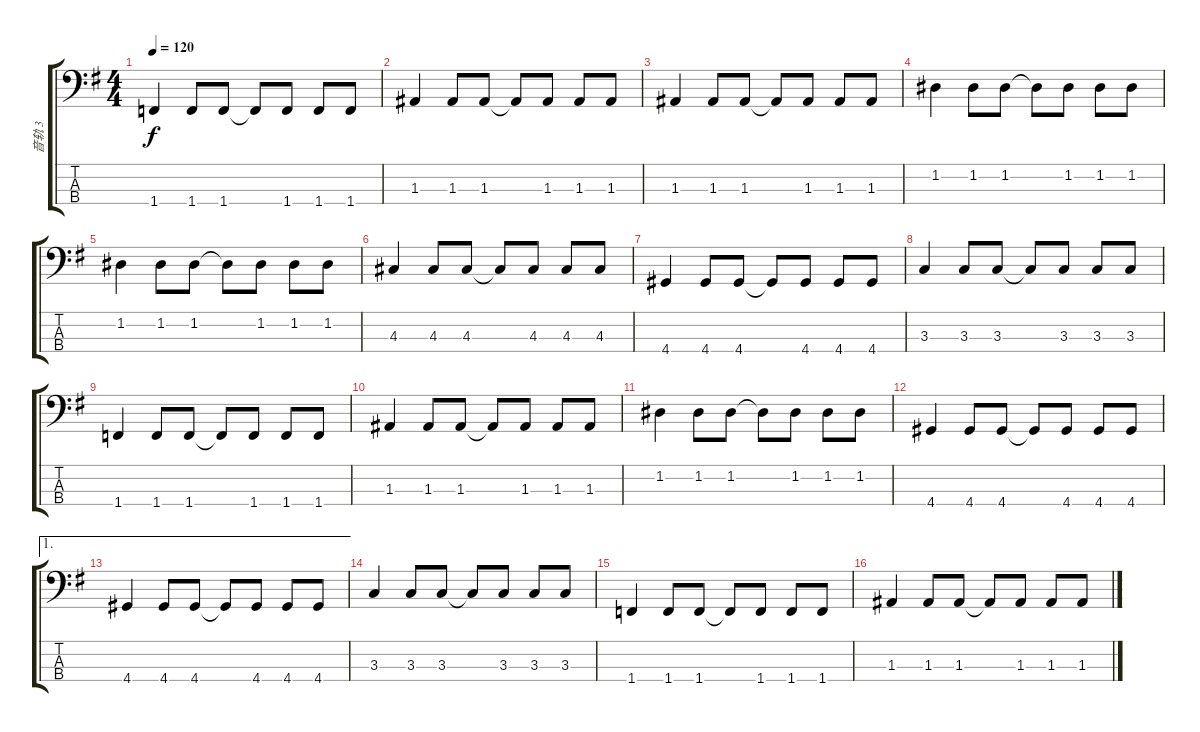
\track ("音轨 3" "音轨 3") {instrument electricbassfinger}
\staff {score tabs}
\tuning (G2 D2 A1 E1) {hide}
\ts (4 4)
\tempo 120
\clef f4
\ks g
1.4.4{dy f} 1.4.8 1.4.8 1.4{t}.8 1.4.8 1.4.8 1.4.8 |
1.3.4 1.3.8 1.3.8 1.3{t}.8 1.3.8 1.3.8 1.3.8 |
1.3.4 1.3.8 1.3.8 1.3{t}.8 1.3.8 1.3.8 1.3.8 |
1.2.4 1.2.8 1.2.8 1.2{t}.8 1.2.8 1.2.8 1.2.8 |
1.2.4 1.2.8 1.2.8 1.2{t}.8 1.2.8 1.2.8 1.2.8 |
4.3.4 4.3.8 4.3.8 4.3{t}.8 4.3.8 4.3.8 4.3.8 |
4.4.4 4.4.8 4.4.8 4.4{t}.8 4.4.8 4.4.8 4.4.8 |
3.3.4 3.3.8 3.3.8 3.3{t}.8 3.3.8 3.3.8 3.3.8 |
1.4.4 1.4.8 1.4.8 1.4{t}.8 1.4.8 1.4.8 1.4.8 |
1.3.4 1.3.8 1.3.8 1.3{t}.8 1.3.8 1.3.8 1.3.8 |
1.2.4 1.2.8 1.2.8 1.2{t}.8 1.2.8 1.2.8 1.2.8 |
4.4.4 4.4.8 4.4.8 4.4{t}.8 4.4.8 4.4.8 4.4.8 |
\ae 1
4.4.4 4.4.8 4.4.8 4.4{t}.8 4.4.8 4.4.8 4.4.8 |
3.3.4 3.3.8 3.3.8 3.3{t}.8 3.3.8 3.3.8 3.3.8 |
1.4.4 1.4.8 1.4.8 1.4{t}.8 1.4.8 1.4.8 1.4.8 |
1.3.4 1.3.8 1.3.8 1.3{t}.8 1.3.8 1.3.8 1.3.8
